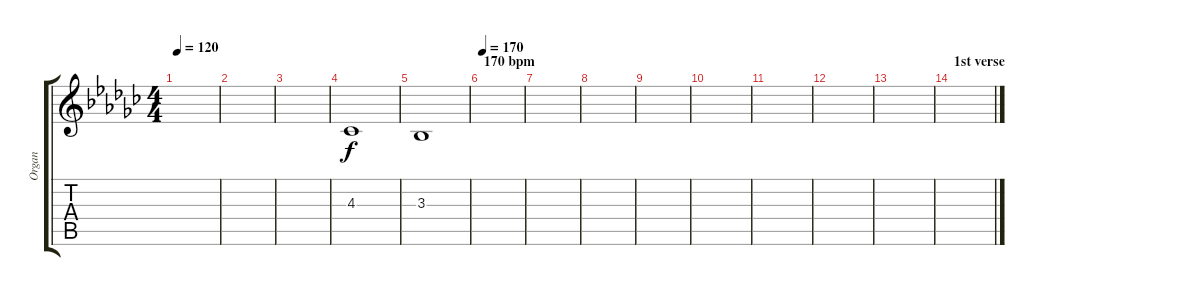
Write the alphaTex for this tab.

\track ("Organ" "Organ") {instrument electricpiano1}
\staff {score tabs}
\tuning (E4 B3 G3 D3 A2 E2) {hide}
\ts (4 4)
\tempo 120
\clef g2
\ks ebminor
|
|
|
4.3.1 |
3.3.1 |
\section ("" "170 bpm")
\tempo 170
|
|
|
|
|
|
|
|
\section ("" "1st verse")
